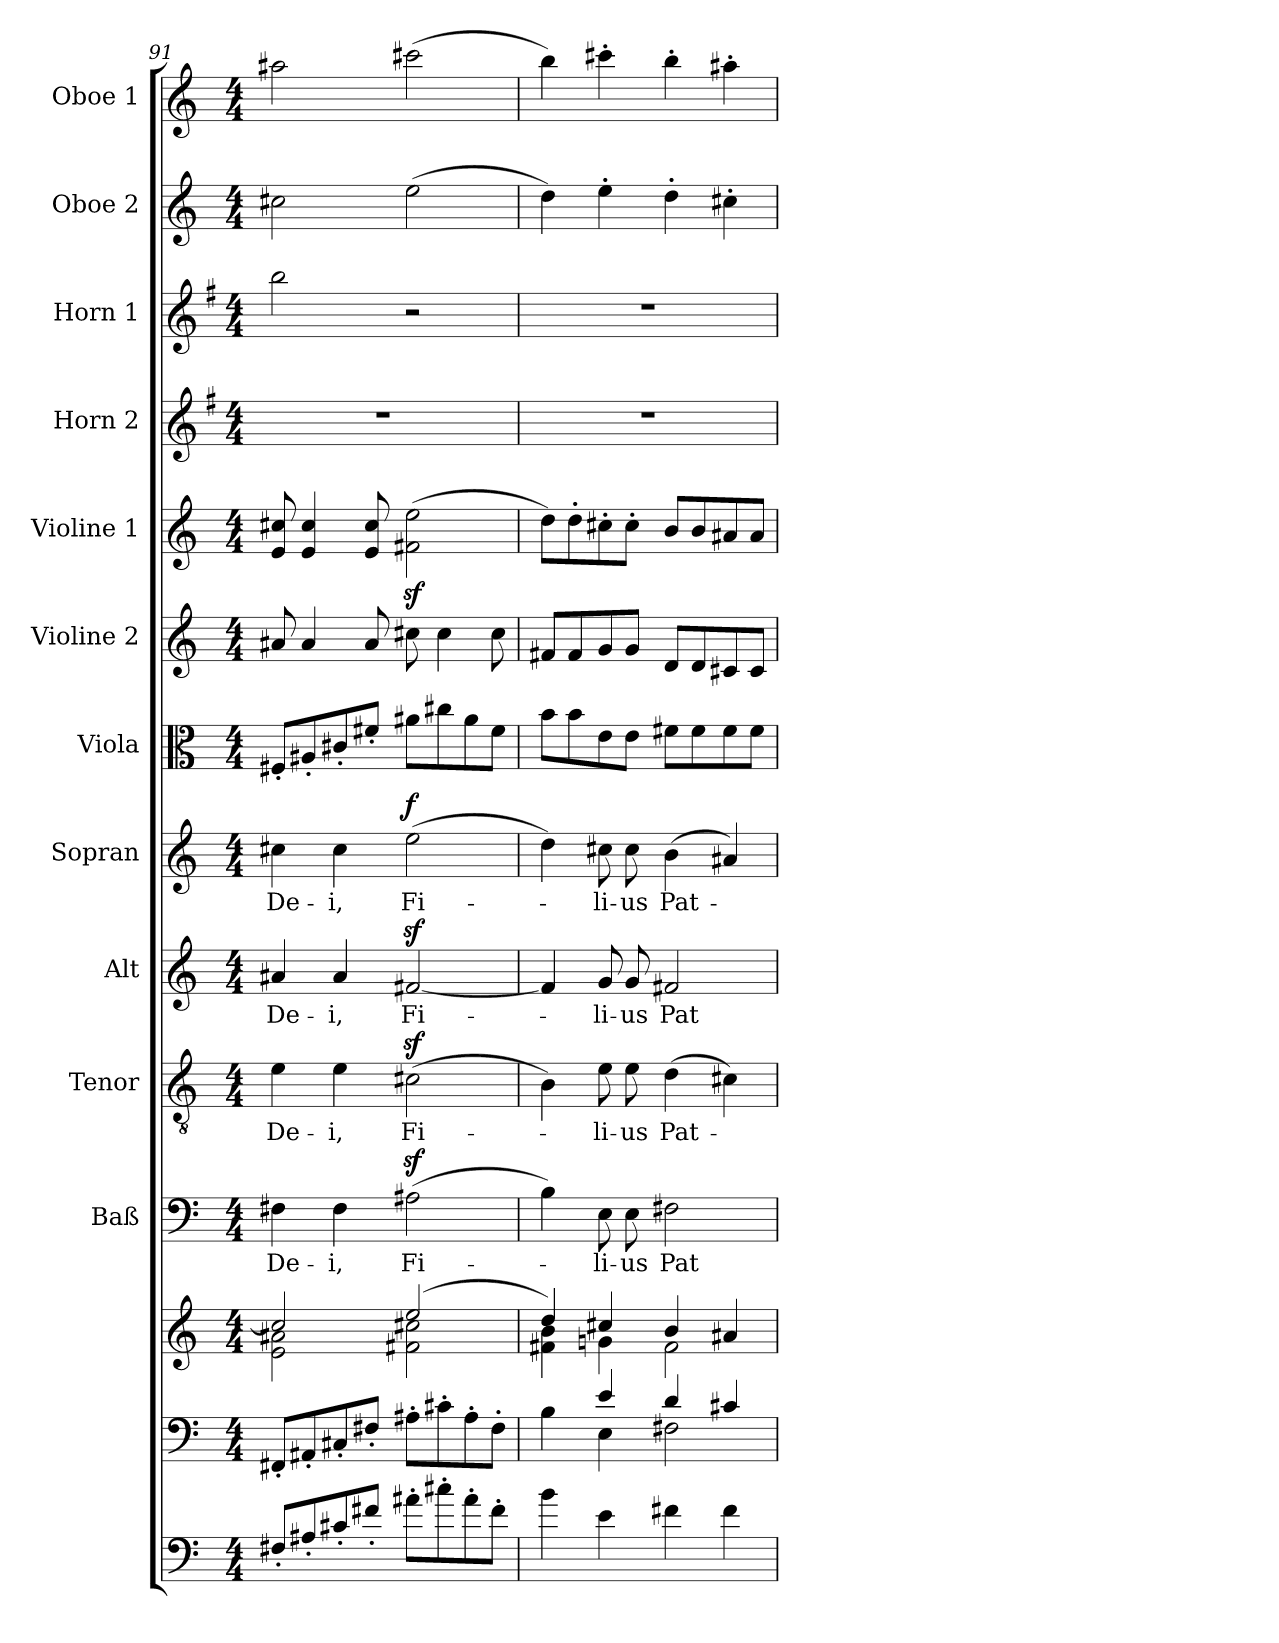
**kern	**kern	**kern	**kern	**text	**kern	**text	**kern	**text	**kern	**text	**dynam	**kern	**kern	**kern	**kern	**kern	**kern	**kern
*part13	*part12	*part12	*part11	*part11	*part10	*part10	*part9	*part9	*part8	*part8	*part8	*part7	*part6	*part5	*part4	*part3	*part2	*part1
*staff14	*staff13	*staff12	*staff11	*staff11	*staff10	*staff10	*staff9	*staff9	*staff8	*staff8	*staff8	*staff7	*staff6	*staff5	*staff4	*staff3	*staff2	*staff1
*	*	*	*I"Baß	*	*I"Tenor	*	*I"Alt	*	*I"Sopran	*	*	*I"Viola	*I"Violine 2	*I"Violine 1	*I"Horn 2	*I"Horn 1	*I"Oboe 2	*I"Oboe 1
*	*	*	*I'Baß	*	*I'Ten	*	*I'Alt	*	*I'Sop	*	*	*I'Vla.	*I'Vln. 2	*I'Vln. 1	*I'Hrn. 2	*I'Hrn. 1	*I'Ob. 2	*I'Ob. 1
*clefF4	*clefF4	*clefG2	*clefF4	*	*clefGv2	*	*clefG2	*	*clefG2	*	*	*clefC3	*clefG2	*clefG2	*clefG2	*clefG2	*clefG2	*clefG2
*ITrd7c12	*	*	*	*	*	*	*	*	*	*	*	*	*	*	*ITrd4c7	*ITrd4c7	*	*
*k[]	*k[]	*k[]	*k[]	*	*k[]	*	*k[]	*	*k[]	*	*	*k[]	*k[]	*k[]	*k[]	*k[]	*k[]	*k[]
*C:	*C:	*C:	*C:	*	*C:	*	*C:	*	*C:	*	*	*C:	*C:	*C:	*C:	*C:	*C:	*C:
*M4/4	*M4/4	*M4/4	*M4/4	*	*M4/4	*	*M4/4	*	*M4/4	*	*	*M4/4	*M4/4	*M4/4	*M4/4	*M4/4	*M4/4	*M4/4
=91	=91	=91	=91	=91	=91	=91	=91	=91	=91	=91	=91	=91	=91	=91	=91	=91	=91	=91
*	*	*^	*	*	*	*	*	*	*	*	*	*	*	*	*	*	*	*
!	!	!	!	!	!LO:LY:b	!	!LO:LY:b	!	!LO:LY:b	!	!LO:LY:b	!	!	!	!	!	!	!	!
8FF#X'</L	8FF#X'</L	2cc#/]	2e\ 2a#X\	4F#X\	De-	4e\	De-	4a#X/	De-	4cc#X\	De-	.	8F#X'</L	8a#X/	8e/ 8cc#X/	1r	2ee\	2cc#X\	2aa#X\
8AA#X'</	8AA#X'</	.	.	.	.	.	.	.	.	.	.	.	8A#X'</	4a#/	4e/ 4cc#/	.	.	.	.
!	!	!	!	!	!LO:LY:b	!	!LO:LY:b	!	!LO:LY:b	!	!LO:LY:b	!	!	!	!	!	!	!	!
8C#X'</	8C#X'</	.	.	4F#\	-i,	4e\	-i,	4a#/	-i,	4cc#\	-i,	.	8c#X'</	.	.	.	.	.	.
8F#X'</J	8F#X'</J	.	.	.	.	.	.	.	.	.	.	.	8f#X'</J	8a#/	8e/ 8cc#/	.	.	.	.
!	!	!	!	!	!LO:LY:b	!	!LO:LY:b	!	!LO:LY:b	!	!LO:LY:b	!LO:DY:a	!	!	!	!	!	!	!
8A#X'>\L	8A#X'>\L	(2ee/	2f#X\ 2cc#X\	(>2A#Xz>\	Fi-	(>2c#Xz>\	Fi-	[2f#Xz>/	Fi-	(>2ee\	Fi-	f	8a#X\L	8cc#X\	(>2f#X\z< 2ee\z<	.	2r	(>2ee\	(>2ccc#X\
8c#X'>\	8c#X'>\	.	.	.	.	.	.	.	.	.	.	.	8cc#X\	4cc#\	.	.	.	.	.
8A#'>\	8A#'>\	.	.	.	.	.	.	.	.	.	.	.	8a#\	.	.	.	.	.	.
8F#'>\J	8F#'>\J	.	.	.	.	.	.	.	.	.	.	.	8f#\J	8cc#\	.	.	.	.	.
=92	=92	=92	=92	=92	=92	=92	=92	=92	=92	=92	=92	=92	=92	=92	=92	=92	=92	=92	=92
*	*^	*	*	*	*	*	*	*	*	*	*	*	*	*	*	*	*	*	*
4B\	4ryy	4B\	4dd/)	4f#X\ 4b\	4B\)	.	4B\)	.	4f#/]	.	4dd\)	.	.	8b\L	8f#X/L	8dd\L)	1r	1r	4dd\)	4bb\)
.	.	.	.	.	.	.	.	.	.	.	.	.	.	8b\	8f#/	8dd'>\	.	.	.	.
!	!	!	!	!	!	!LO:LY:b	!	!LO:LY:b	!	!LO:LY:b	!	!LO:LY:b	!	!	!	!	!	!	!	!
4E\	4e/	4E\	4cc#X/	4gn\	8E\	-li-	8e\	-li-	8g/	-li-	8cc#X\	-li-	.	8e\	8g/	8cc#X'>\	.	.	4ee'>\	4ccc#X'>\
!	!	!	!	!	!	!LO:LY:b	!	!LO:LY:b	!	!LO:LY:b	!	!LO:LY:b	!	!	!	!	!	!	!	!
.	.	.	.	.	8E\	-us	8e\	-us	8g/	-us	8cc#\	-us	.	8e\J	8g/J	8cc#'>\J	.	.	.	.
!	!	!	!	!	!	!LO:LY:b	!	!LO:LY:b	!	!LO:LY:b	!	!LO:LY:b	!	!	!	!	!	!	!	!
4F#X\	4d/	2F#X\	4b/	2f#\	2F#X\	Pat-	(>4d\	Pat-	2f#X/	Pat-	(>4b\	Pat-	.	8f#X\L	8d/L	8b/L	.	.	4dd'>\	4bb'>\
.	.	.	.	.	.	.	.	.	.	.	.	.	.	8f#\	8d/	8b/	.	.	.	.
4F#\	4c#X/	.	4a#X/	.	.	.	4c#X\)	.	.	.	4a#X/)	.	.	8f#\	8c#X/	8a#X/	.	.	4cc#X'>\	4aa#X'>\
.	.	.	.	.	.	.	.	.	.	.	.	.	.	8f#\J	8c#/J	8a#/J	.	.	.	.
*	*v	*v	*	*	*	*	*	*	*	*	*	*	*	*	*	*	*	*	*	*
*	*	*v	*v	*	*	*	*	*	*	*	*	*	*	*	*	*	*	*	*
=	=	=	=	=	=	=	=	=	=	=	=	=	=	=	=	=	=	=
*-	*-	*-	*-	*-	*-	*-	*-	*-	*-	*-	*-	*-	*-	*-	*-	*-	*-	*-
